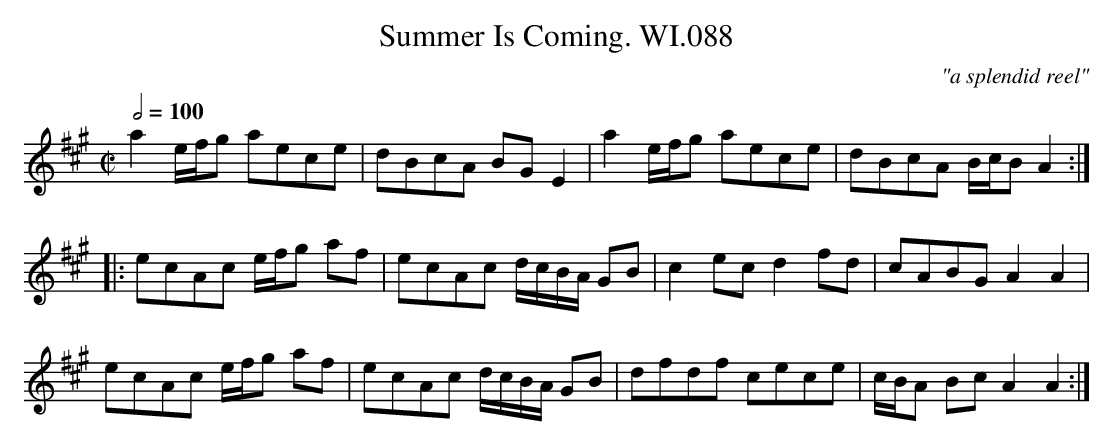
X:1
T:Summer Is Coming. WI.088
M:C|
L:1/8
Q:1/2=100
C:"a splendid reel"
K:A
a2e/f/g aece|dBcA BGE2|a2e/f/g aece|dBcA B/c/B A2:|
|:ecAc e/f/g af|ecAc d/c/B/A/ GB|c2ec d2fd|cABG A2A2|
ecAc e/f/g af|ecAc d/c/B/A/ GB|dfdf cece|c/B/A Bc A2A2:|
